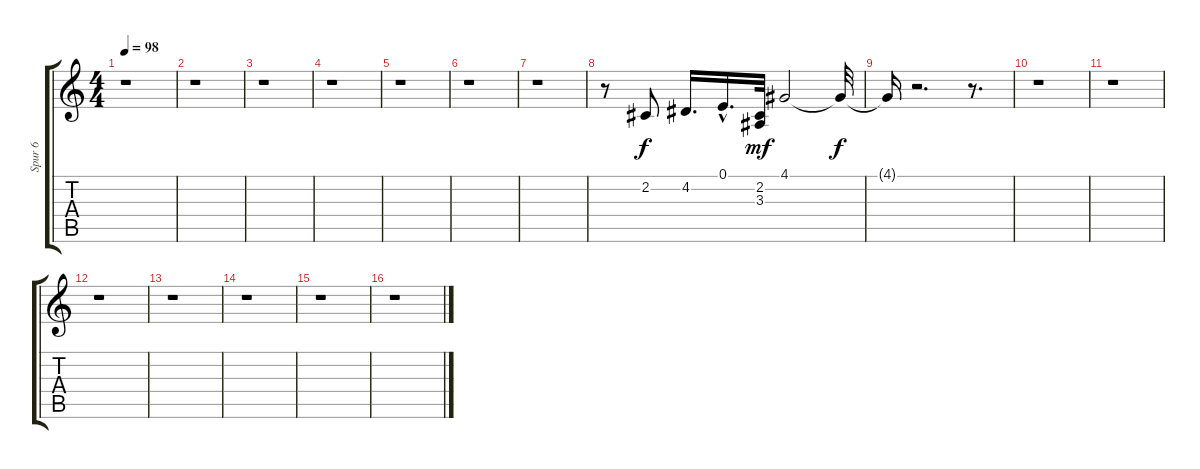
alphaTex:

\track ("Spur 6" "Spur 6") {instrument stringensemble1}
\staff {score tabs}
\tuning (E4 B3 G3 D3 A2 E2) {hide}
\ts (4 4)
\tempo 98
\clef g2
\ks c
r.1{dy f} |
r.1 |
r.1 |
r.1 |
r.1 |
r.1 |
r.1 |
r.8 2.2.8 4.2.16{d} 0.1{hac}.16{d} (2.2 3.3).32{dy mf} 4.1.2 4.1{t}.32{dy f} |
4.1{t}.16 r.2{d} r.8{d} |
r.1 |
r.1 |
r.1 |
r.1 |
r.1 |
r.1 |
r.1
